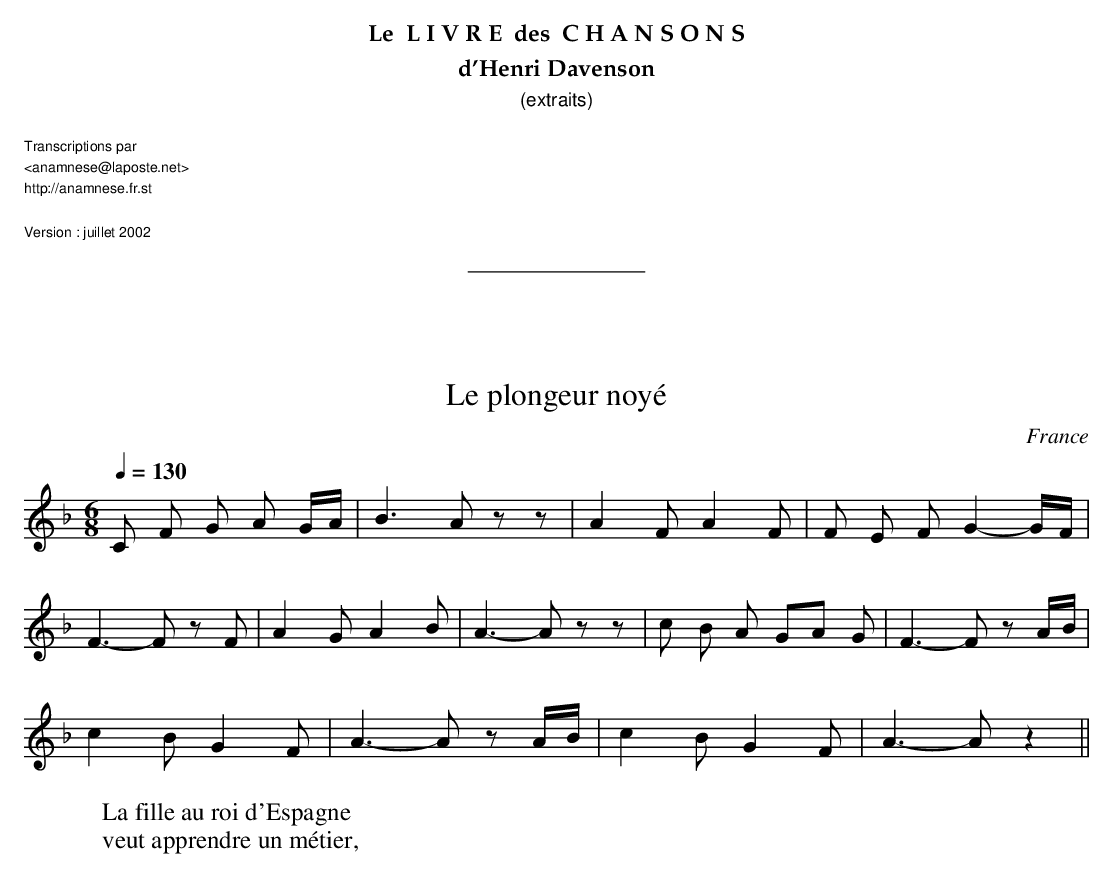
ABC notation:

X:1
T:Le plongeur noyé
O:France
M:6/8
L:1/8
Q:1/4=130
K:F
C F G A G/A/ | B3 A z z | A2-F A2-F | F E F G2-G/-F/ |
F3-F z F | A2 G A2 B | A3-A z z | c B A G-A G | F3-F z A/B/ |
c2 B G2 F | A3-A z A/-B/ | c2 B G2 F | A3-A z2 ||
W:La fille au roi d'Espagne
W:veut apprendre un métier,
